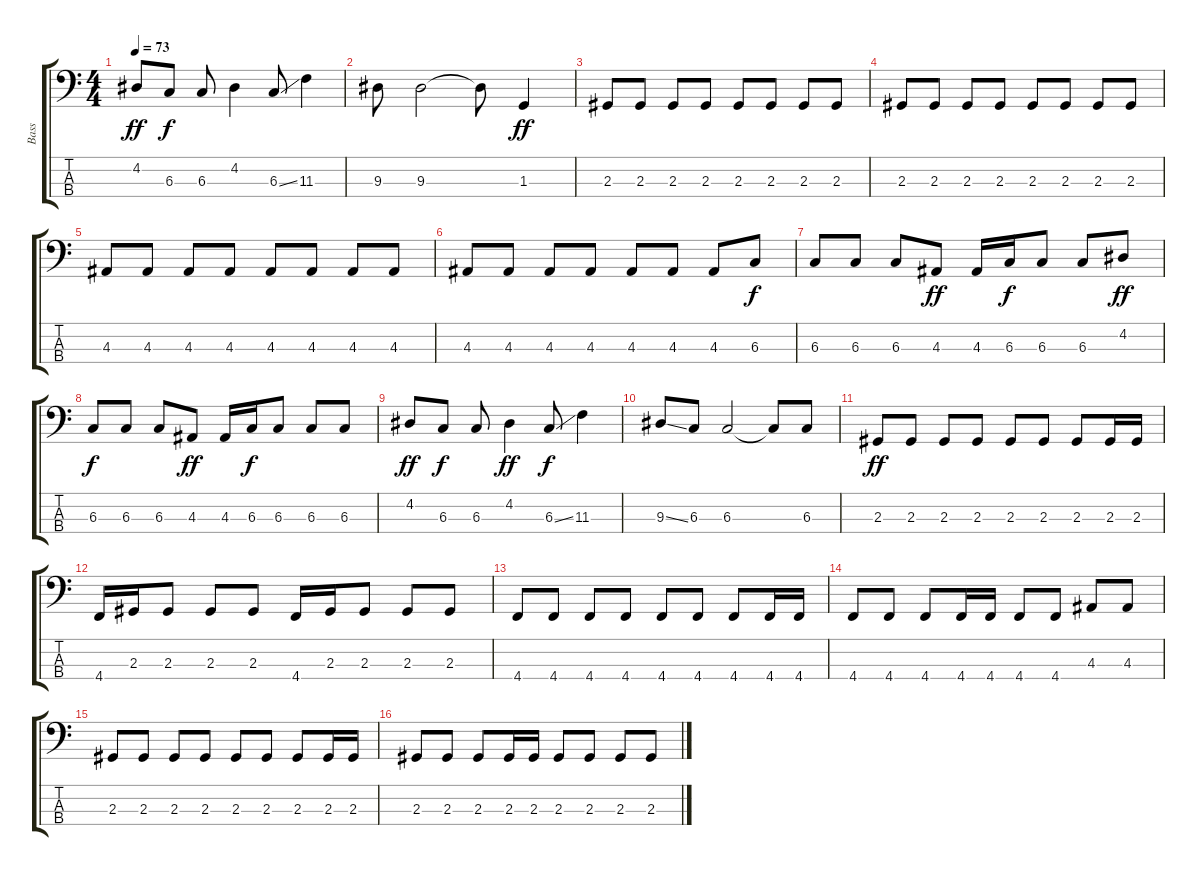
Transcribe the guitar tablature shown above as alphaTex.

\track ("Bass" "Bass") {instrument electricbassfinger}
\staff {score tabs}
\tuning (E2 B1 Gb1 Db1) {hide}
\ts (4 4)
\tempo 73
\clef f4
\ks c
4.2.8{dy ff} 6.3.8{dy f} 6.3.8 4.2.4 6.3{ss}.8 11.3.4 |
9.3.8 9.3.2 9.3{t}.8 1.3.4{dy ff} |
2.3.8 2.3.8 2.3.8 2.3.8 2.3.8 2.3.8 2.3.8 2.3.8 |
2.3.8 2.3.8 2.3.8 2.3.8 2.3.8 2.3.8 2.3.8 2.3.8 |
4.3.8 4.3.8 4.3.8 4.3.8 4.3.8 4.3.8 4.3.8 4.3.8 |
4.3.8 4.3.8 4.3.8 4.3.8 4.3.8 4.3.8 4.3.8 6.3.8{dy f} |
6.3.8 6.3.8 6.3.8 4.3.8{dy ff} 4.3.16 6.3.16{dy f} 6.3.8 6.3.8 4.2.8{dy ff} |
6.3.8{dy f} 6.3.8 6.3.8 4.3.8{dy ff} 4.3.16 6.3.16{dy f} 6.3.8 6.3.8 6.3.8 |
4.2.8{dy ff} 6.3.8{dy f} 6.3.8 4.2.4{dy ff} 6.3{ss}.8{dy f} 11.3.4 |
9.3{ss}.8 6.3.8 6.3.2 6.3{t}.8 6.3.8 |
2.3.8{dy ff} 2.3.8 2.3.8 2.3.8 2.3.8 2.3.8 2.3.8 2.3.16 2.3.16 |
4.4.16 2.3.16 2.3.8 2.3.8 2.3.8 4.4.16 2.3.16 2.3.8 2.3.8 2.3.8 |
4.4.8 4.4.8 4.4.8 4.4.8 4.4.8 4.4.8 4.4.8 4.4.16 4.4.16 |
4.4.8 4.4.8 4.4.8 4.4.16 4.4.16 4.4.8 4.4.8 4.3.8 4.3.8 |
2.3.8 2.3.8 2.3.8 2.3.8 2.3.8 2.3.8 2.3.8 2.3.16 2.3.16 |
2.3.8 2.3.8 2.3.8 2.3.16 2.3.16 2.3.8 2.3.8 2.3.8 2.3.8
